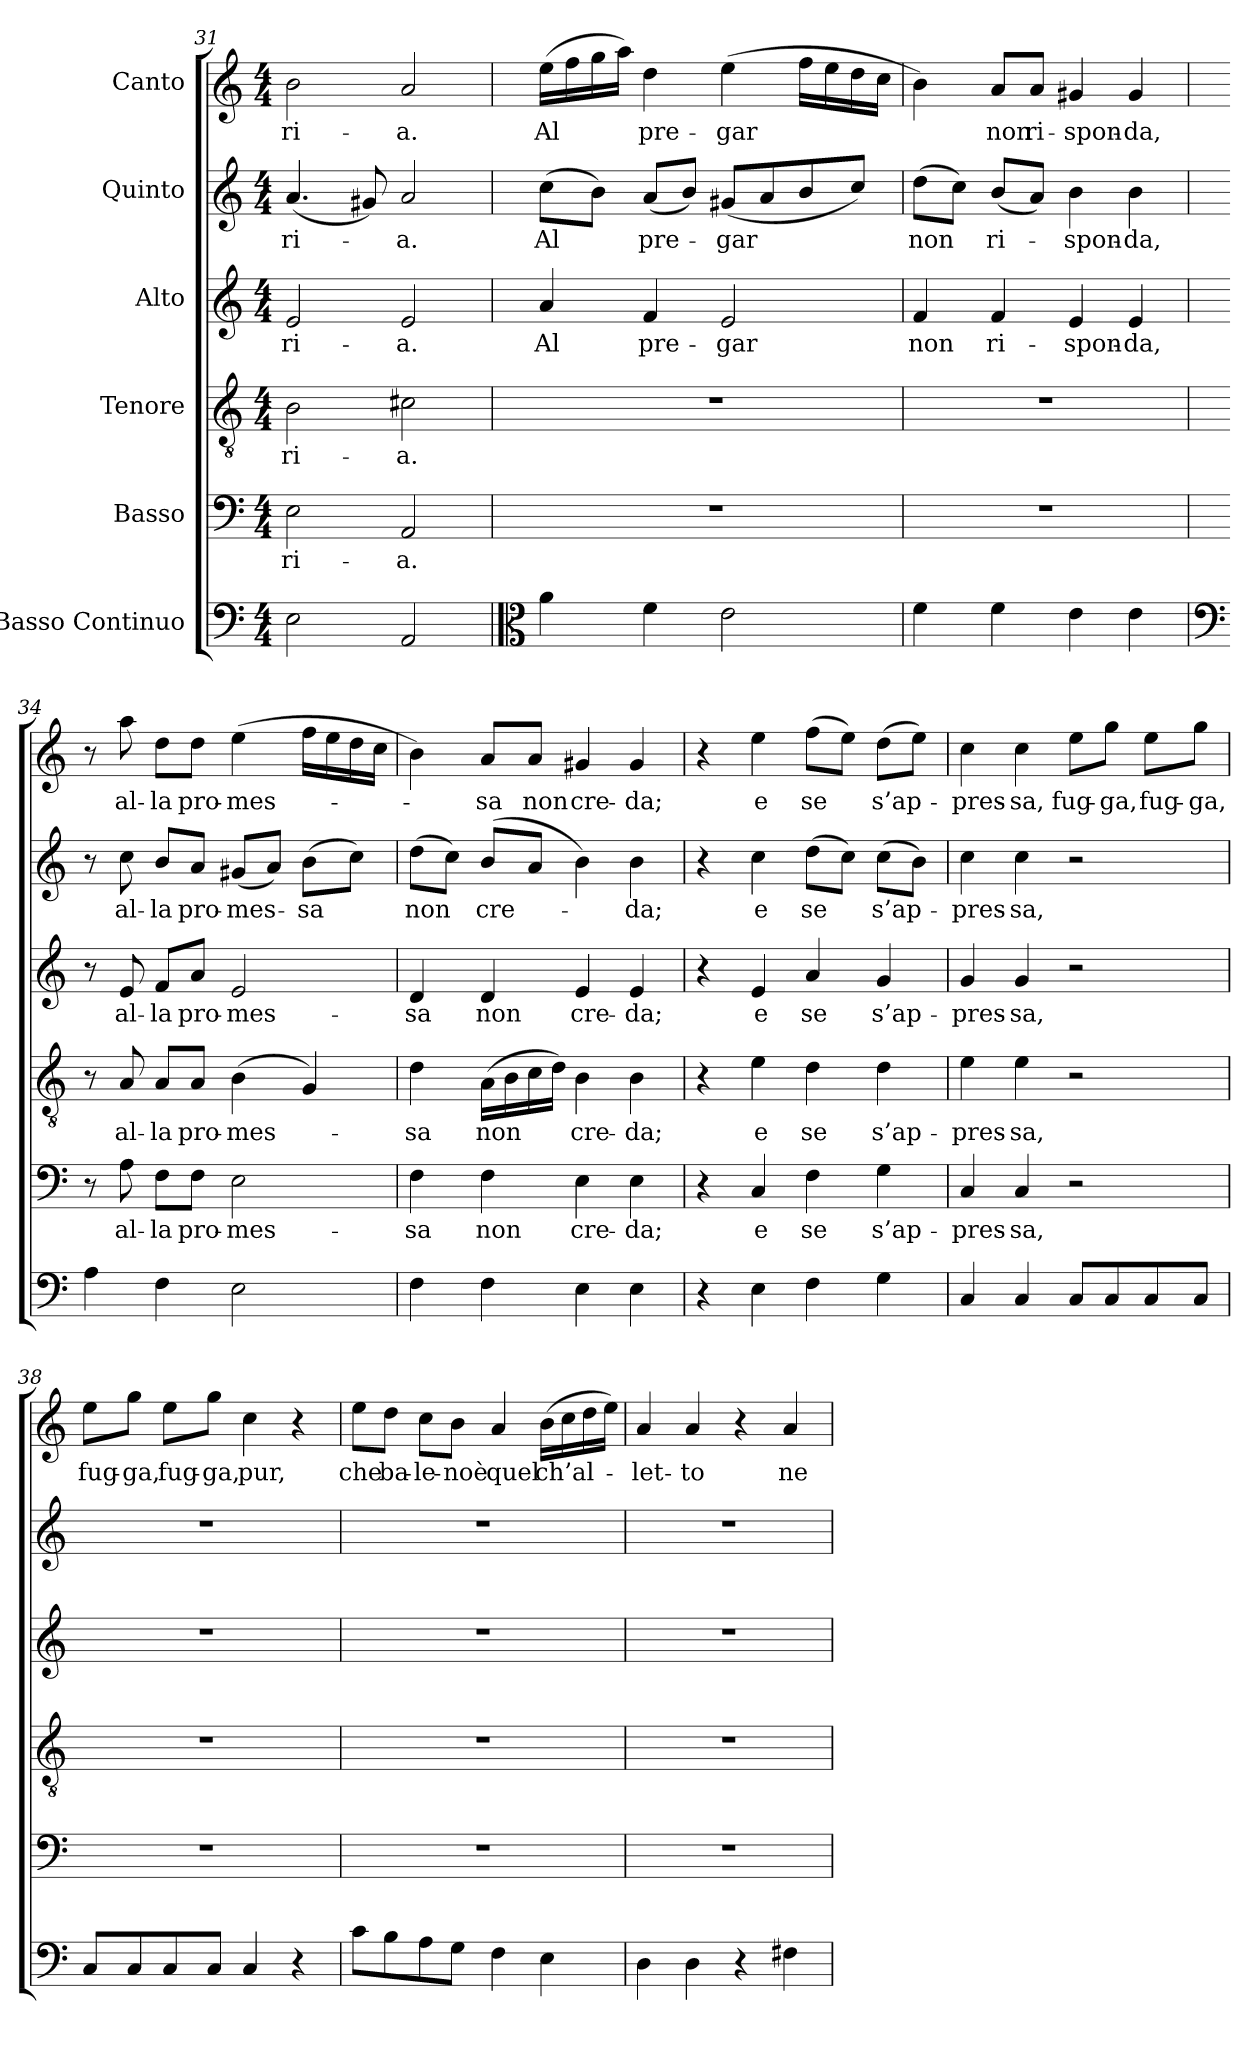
**kern	**kern	**text	**kern	**text	**kern	**text	**kern	**text	**kern	**text
*part6	*part5	*part5	*part4	*part4	*part3	*part3	*part2	*part2	*part1	*part1
*staff6	*staff5	*staff5	*staff4	*staff4	*staff3	*staff3	*staff2	*staff2	*staff1	*staff1
*I"Basso Continuo	*I"Basso	*	*I"Tenore	*	*I"Alto	*	*I"Quinto	*	*I"Canto	*
*clefF4	*clefF4	*	*clefGv2	*	*clefG2	*	*clefG2	*	*clefG2	*
*k[]	*k[]	*	*k[]	*	*k[]	*	*k[]	*	*k[]	*
*C:	*C:	*	*C:	*	*C:	*	*C:	*	*C:	*
*M4/4	*M4/4	*	*M4/4	*	*M4/4	*	*M4/4	*	*M4/4	*
=31	=31	=31	=31	=31	=31	=31	=31	=31	=31	=31
2E\	2E\	ri-	2B\	ri-	2e/	ri-	(4.a/	ri-	2b\	ri-
.	.	.	.	.	.	.	8g#X/)	.	.	.
2AA/	2AA/	-a.	2c#X\	-a.	2e/	-a.	2a/	-a.	2a/	-a.
=32	=32	=32	=32	=32	=32	=32	=32	=32	=32	=32
*clefC3	*	*	*	*	*	*	*	*	*	*
4a\	1r	.	1r	.	4a/	Al	(8cc\L	Al	(16ee\LL	Al
.	.	.	.	.	.	.	.	.	16ff\	.
.	.	.	.	.	.	.	8b\J)	.	16gg\	.
.	.	.	.	.	.	.	.	.	16aa\JJ)	.
4f\	.	.	.	.	4f/	pre-	(8a/L	pre-	4dd\	pre-
.	.	.	.	.	.	.	8b/J)	.	.	.
2e\	.	.	.	.	2e/	-gar	(8g#X/L	-gar	(4ee\	-gar
.	.	.	.	.	.	.	8a/	.	.	.
.	.	.	.	.	.	.	8b/	.	16ff\LL	.
.	.	.	.	.	.	.	.	.	16ee\	.
.	.	.	.	.	.	.	8cc/J)	.	16dd\	.
.	.	.	.	.	.	.	.	.	16cc\JJ	.
=33	=33	=33	=33	=33	=33	=33	=33	=33	=33	=33
4f\	1r	.	1r	.	4f/	non	(8dd\L	non	4b\)	.
.	.	.	.	.	.	.	8cc\J)	.	.	.
4f\	.	.	.	.	4f/	ri-	(8b/L	ri-	8a/L	non
.	.	.	.	.	.	.	8a/J)	.	8a/J	ri-
4e\	.	.	.	.	4e/	-spon-	4b\	-spon-	4g#X/	-spon-
4e\	.	.	.	.	4e/	-da,	4b\	-da,	4g#/	-da,
!!LO:LB:g=z
=34	=34	=34	=34	=34	=34	=34	=34	=34	=34	=34
*clefF4	*	*	*	*	*	*	*	*	*	*
4A\	8r	.	8r	.	8r	.	8r	.	8r	.
.	8A\	al-	8A/	al-	8e/	al-	8cc\	al-	8aa\	al-
4F\	8F\L	-la	8A/L	-la	8f/L	-la	8b/L	-la	8dd\L	-la
.	8F\J	pro-	8A/J	pro-	8a/J	pro-	8a/J	pro-	8dd\J	pro-
2E\	2E\	-mes-	(4B\	-mes-	2e/	-mes-	(8g#X/L	-mes-	(4ee\	-mes-
.	.	.	.	.	.	.	8a/J)	.	.	.
.	.	.	4G/)	.	.	.	(8b\L	-sa	16ff\LL	.
.	.	.	.	.	.	.	.	.	16ee\	.
.	.	.	.	.	.	.	8cc\J)	.	16dd\	.
.	.	.	.	.	.	.	.	.	16cc\JJ	.
=35	=35	=35	=35	=35	=35	=35	=35	=35	=35	=35
4F\	4F\	-sa	4d\	-sa	4d/	-sa	(8dd\L	non	4b\)	.
.	.	.	.	.	.	.	8cc\J)	.	.	.
4F\	4F\	non	(16A\LL	non	4d/	non	(8b/L	cre-	8a/L	-sa
.	.	.	16B\	.	.	.	.	.	.	.
.	.	.	16c\	.	.	.	8a/J	.	8a/J	non
.	.	.	16d\JJ)	.	.	.	.	.	.	.
4E\	4E\	cre-	4B\	cre-	4e/	cre-	4b\)	.	4g#X/	cre-
4E\	4E\	-da;	4B\	-da;	4e/	-da;	4b\	-da;	4g#/	-da;
=36	=36	=36	=36	=36	=36	=36	=36	=36	=36	=36
4r	4r	.	4r	.	4r	.	4r	.	4r	.
4E\	4C/	e	4e\	e	4e/	e	4cc\	e	4ee\	e
4F\	4F\	se	4d\	se	4a/	se	(8dd\L	se	(8ff\L	se
.	.	.	.	.	.	.	8cc\J)	.	8ee\J)	.
4G\	4G\	s’ap-	4d\	s’ap-	4g/	s’ap-	(8cc\L	s’ap-	(8dd\L	s’ap-
.	.	.	.	.	.	.	8b\J)	.	8ee\J)	.
=37	=37	=37	=37	=37	=37	=37	=37	=37	=37	=37
4C/	4C/	-pres-	4e\	-pres-	4g/	-pres-	4cc\	-pres-	4cc\	-pres-
4C/	4C/	-sa,	4e\	-sa,	4g/	-sa,	4cc\	-sa,	4cc\	-sa,
8C/L	2r	.	2r	.	2r	.	2r	.	8ee\L	fug-
8C/	.	.	.	.	.	.	.	.	8gg\J	-ga,
8C/	.	.	.	.	.	.	.	.	8ee\L	fug-
8C/J	.	.	.	.	.	.	.	.	8gg\J	-ga,
!!LO:PB:g=z
=38	=38	=38	=38	=38	=38	=38	=38	=38	=38	=38
8C/L	1r	.	1r	.	1r	.	1r	.	8ee\L	fug-
8C/	.	.	.	.	.	.	.	.	8gg\J	-ga,
8C/	.	.	.	.	.	.	.	.	8ee\L	fug-
8C/J	.	.	.	.	.	.	.	.	8gg\J	-ga,
4C/	.	.	.	.	.	.	.	.	4cc\	pur,
4r	.	.	.	.	.	.	.	.	4r	.
=39	=39	=39	=39	=39	=39	=39	=39	=39	=39	=39
8c\L	1r	.	1r	.	1r	.	1r	.	8ee\L	che
8B\	.	.	.	.	.	.	.	.	8dd\J	ba-
8A\	.	.	.	.	.	.	.	.	8cc\L	-le-
8G\J	.	.	.	.	.	.	.	.	8b\J	-noè
4F\	.	.	.	.	.	.	.	.	4a/	quel
4E\	.	.	.	.	.	.	.	.	(16b\LL	ch’al-
.	.	.	.	.	.	.	.	.	16cc\	.
.	.	.	.	.	.	.	.	.	16dd\	.
.	.	.	.	.	.	.	.	.	16ee\JJ)	.
=40	=40	=40	=40	=40	=40	=40	=40	=40	=40	=40
4D\	1r	.	1r	.	1r	.	1r	.	4a/	-let-
4D\	.	.	.	.	.	.	.	.	4a/	-to
4r	.	.	.	.	.	.	.	.	4r	.
4F#X\	.	.	.	.	.	.	.	.	4a/	ne
=	=	=	=	=	=	=	=	=	=	=
*-	*-	*-	*-	*-	*-	*-	*-	*-	*-	*-
